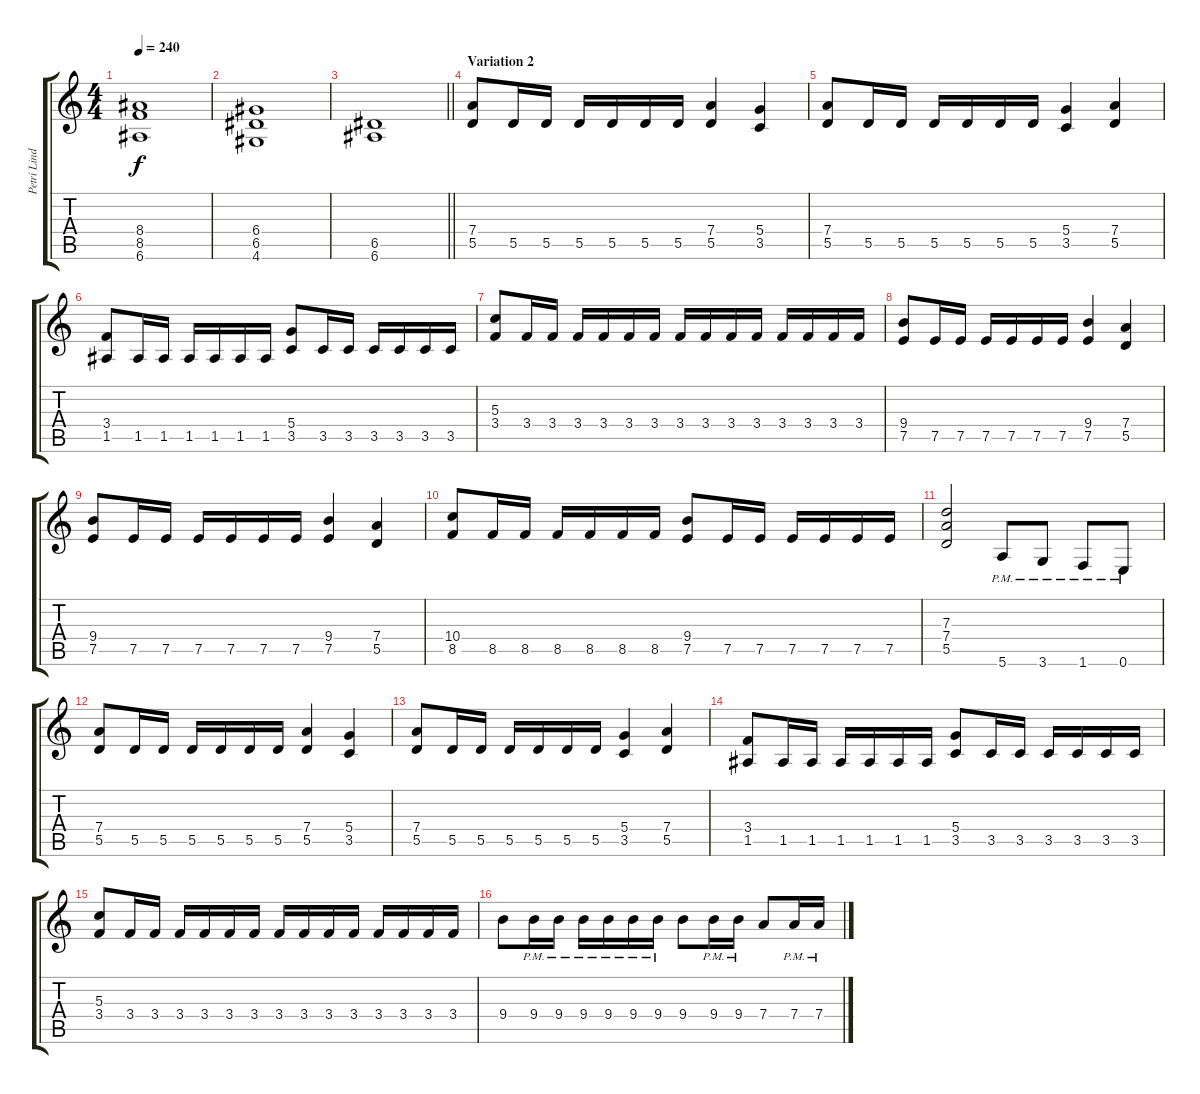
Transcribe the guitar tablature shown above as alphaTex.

\track ("Petri Lindroos" "Petri Lind") {instrument distortionguitar}
\staff {score tabs}
\tuning (E4 B3 G3 D3 A2 E2) {hide}
\ts (4 4)
\tempo 240
\clef g2
\ks c
(8.4 8.5 6.6).1{dy f} |
(6.4 6.5 4.6).1 |
\barLineRight lightlight
(6.5 6.6).1 |
\section ("" "Variation 2")
(7.4 5.5).8 5.5.16 5.5.16 5.5.16 5.5.16 5.5.16 5.5.16 (7.4 5.5).4 (5.4 3.5).4 |
(7.4 5.5).8 5.5.16 5.5.16 5.5.16 5.5.16 5.5.16 5.5.16 (5.4 3.5).4 (7.4 5.5).4 |
(3.4 1.5).8 1.5.16 1.5.16 1.5.16 1.5.16 1.5.16 1.5.16 (5.4 3.5).8 3.5.16 3.5.16 3.5.16 3.5.16 3.5.16 3.5.16 |
(5.3 3.4).8 3.4.16 3.4.16 3.4.16 3.4.16 3.4.16 3.4.16 3.4.16 3.4.16 3.4.16 3.4.16 3.4.16 3.4.16 3.4.16 3.4.16 |
(9.4 7.5).8 7.5.16 7.5.16 7.5.16 7.5.16 7.5.16 7.5.16 (9.4 7.5).4 (7.4 5.5).4 |
(9.4 7.5).8 7.5.16 7.5.16 7.5.16 7.5.16 7.5.16 7.5.16 (9.4 7.5).4 (7.4 5.5).4 |
(10.4 8.5).8 8.5.16 8.5.16 8.5.16 8.5.16 8.5.16 8.5.16 (9.4 7.5).8 7.5.16 7.5.16 7.5.16 7.5.16 7.5.16 7.5.16 |
(7.3 7.4 5.5).2 5.6{pm}.8 3.6{pm}.8 1.6{pm}.8 0.6{pm}.8 |
(7.4 5.5).8 5.5.16 5.5.16 5.5.16 5.5.16 5.5.16 5.5.16 (7.4 5.5).4 (5.4 3.5).4 |
(7.4 5.5).8 5.5.16 5.5.16 5.5.16 5.5.16 5.5.16 5.5.16 (5.4 3.5).4 (7.4 5.5).4 |
(3.4 1.5).8 1.5.16 1.5.16 1.5.16 1.5.16 1.5.16 1.5.16 (5.4 3.5).8 3.5.16 3.5.16 3.5.16 3.5.16 3.5.16 3.5.16 |
(5.3 3.4).8 3.4.16 3.4.16 3.4.16 3.4.16 3.4.16 3.4.16 3.4.16 3.4.16 3.4.16 3.4.16 3.4.16 3.4.16 3.4.16 3.4.16 |
9.4.8 9.4{pm}.16 9.4{pm}.16 9.4{pm}.16 9.4{pm}.16 9.4{pm}.16 9.4{pm}.16 9.4.8 9.4{pm}.16 9.4{pm}.16 7.4.8 7.4{pm}.16 7.4{pm}.16
